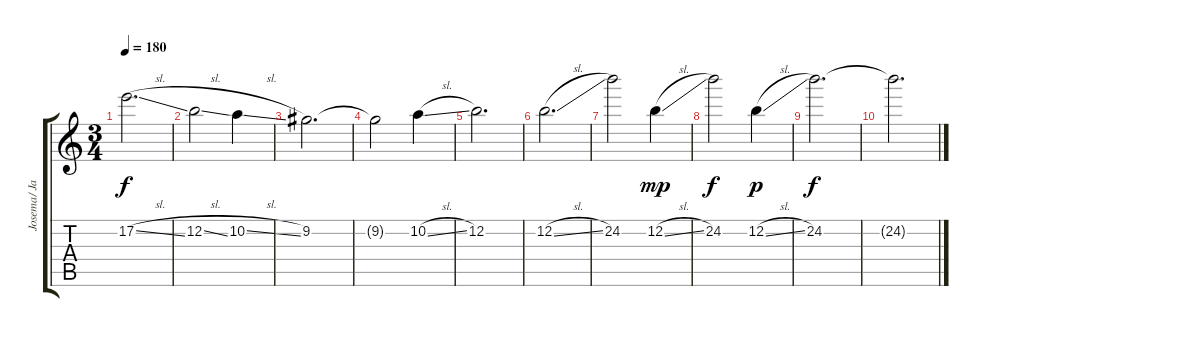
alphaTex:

\track ("Josema/ Javi (Morphwiz)" "Josema/ Ja") {instrument flute}
\staff {score tabs}
\tuning (E5 B4 G4 D4 A3 E3) {hide}
\ts (3 4)
\tempo 180
\clef g2
\ks c
17.2{sl t}.2{d dy f} |
12.2{sl}.2 10.2{sl}.4 |
9.2.2{d} |
9.2{t}.2 10.2{sl}.4 |
12.2.2{d} |
12.2{sl}.2{d} |
24.2.2 12.2{sl}.4{dy mp} |
24.2.2{dy f} 12.2{sl}.4{dy p volume 0} |
24.2.2{d dy f} |
24.2{t}.2{d}
